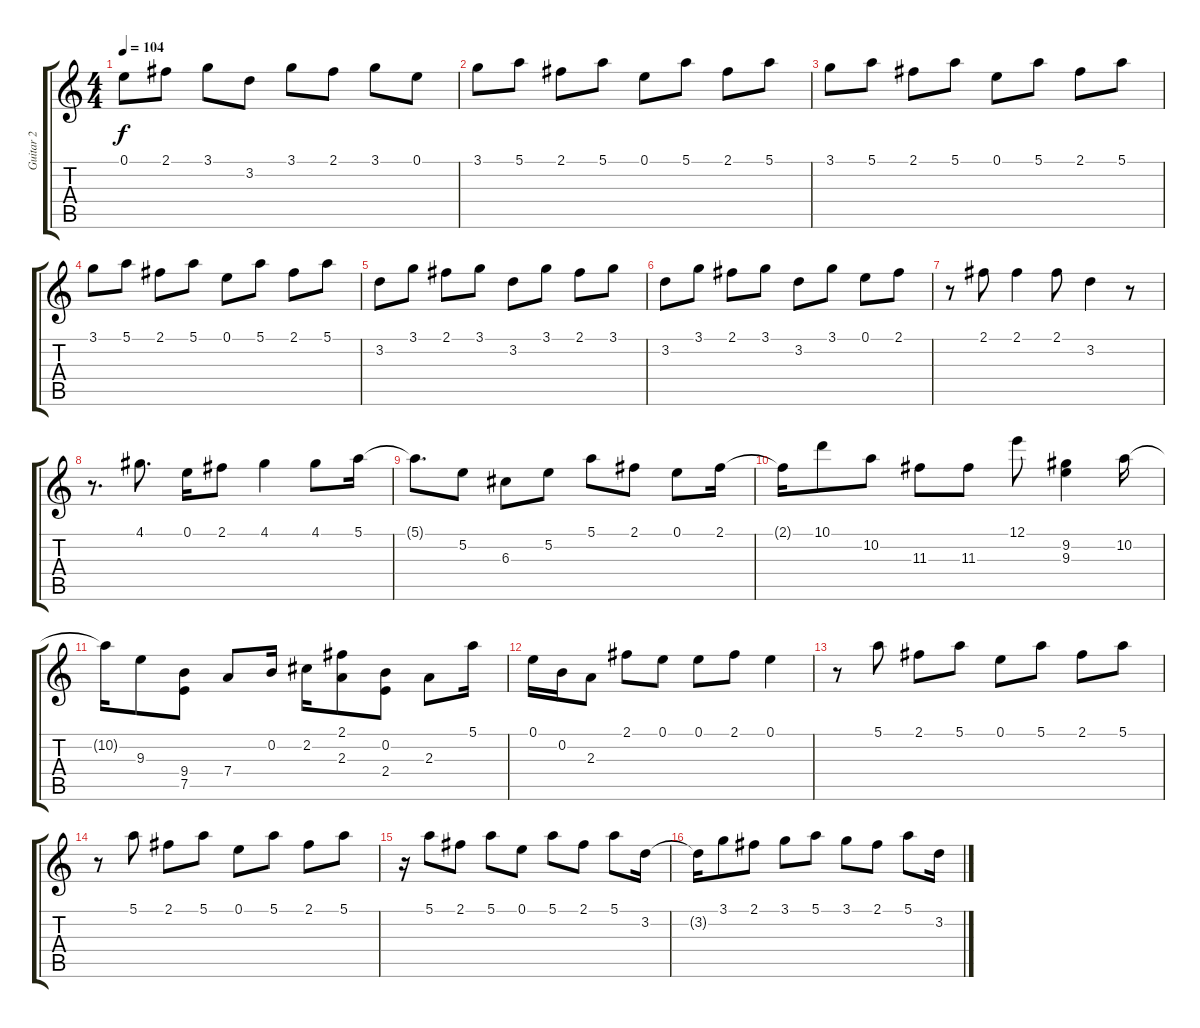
\track ("Guitar 2" "Guitar 2") {instrument electricguitarjazz}
\staff {score tabs}
\tuning (E4 B3 G3 D3 A2 E2) {hide}
\ts (4 4)
\tempo 104
\clef g2
\ks c
0.1.8{dy f} 2.1.8 3.1.8 3.2.8 3.1.8 2.1.8 3.1.8 0.1.8 |
3.1.8 5.1.8 2.1.8 5.1.8 0.1.8 5.1.8 2.1.8 5.1.8 |
3.1.8 5.1.8 2.1.8 5.1.8 0.1.8 5.1.8 2.1.8 5.1.8 |
3.1.8 5.1.8 2.1.8 5.1.8 0.1.8 5.1.8 2.1.8 5.1.8 |
3.2.8 3.1.8 2.1.8 3.1.8 3.2.8 3.1.8 2.1.8 3.1.8 |
3.2.8 3.1.8 2.1.8 3.1.8 3.2.8 3.1.8 0.1.8 2.1.8 |
r.8 2.1.8 2.1.4 2.1.8 3.2.4 r.8 |
r.8{d} 4.1.8{d} 0.1.16 2.1.8 4.1.4 4.1.8 5.1.16 |
5.1{t}.8{d} 5.2.8 6.3.8 5.2.8 5.1.8 2.1.8 0.1.8 2.1.16 |
2.1{t}.16 10.1.8 10.2.8 11.3.8 11.3.8 12.1.8 (9.2 9.3).4 10.2.16 |
10.2{t}.16 9.3.8 (9.4 7.5).8 7.4.8 0.2.16 2.2.16 (2.1 2.3).8 (0.2 2.4).8 2.3.8 5.1.16 |
0.1.16 0.2.16 2.3.8 2.1.8 0.1.8 0.1.8 2.1.8 0.1.4 |
r.8 5.1.8 2.1.8 5.1.8 0.1.8 5.1.8 2.1.8 5.1.8 |
r.8 5.1.8 2.1.8 5.1.8 0.1.8 5.1.8 2.1.8 5.1.8 |
r.16 5.1.8 2.1.8 5.1.8 0.1.8 5.1.8 2.1.8 5.1.8 3.2.16 |
3.2{t}.16 3.1.8 2.1.8 3.1.8 5.1.8 3.1.8 2.1.8 5.1.8 3.2.16
